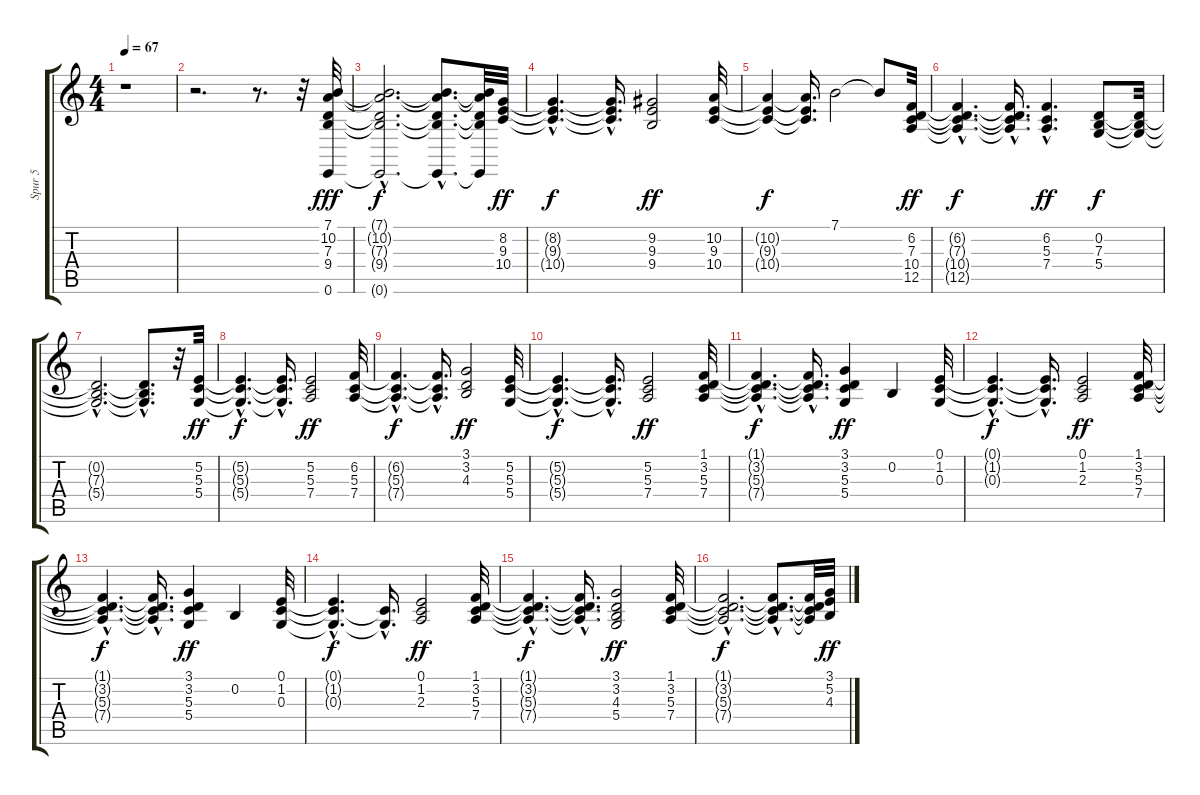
\track ("Spur 5" "Spur 5") {instrument synthstrings1}
\staff {score tabs}
\tuning (E4 B3 G3 D3 A2 E2) {hide}
\ts (4 4)
\tempo 67
\clef g2
\ks c
r.1{dy fff instrument synthstrings1} |
r.2{d} r.8{d} r.32 (7.1 10.2 7.3 9.4 0.6).32 |
(7.1{hac t} 10.2{hac t} 7.3{hac t} 9.4{hac t} 0.6{hac t}).2{d dy f} (7.1{hac t} 10.2{hac t} 7.3{hac t} 9.4{hac t} 0.6{hac t}).8{d} (7.1{t} 10.2{t} 7.3{t} 9.4{t} 0.6{t}).32 (8.2 9.3 10.4).32{dy ff} |
(8.2{hac t} 9.3{hac t} 10.4{hac t}).4{d dy f} (8.2{hac t} 9.3{hac t} 10.4{hac t}).16{d} (9.2 9.3 9.4).2{dy ff} (10.2 9.3 10.4).32 |
(10.2{t} 9.3{t} 10.4{t}).4{dy f} (10.2{t} 9.3{t} 10.4{t}).16{d} 7.1.2 7.1{t}.8 (6.2 7.3 10.4 12.5).32{dy ff} |
(6.2{hac t} 7.3{hac t} 10.4{hac t} 12.5{hac t}).4{d dy f} (6.2{hac t} 7.3{hac t} 10.4{hac t} 12.5{hac t}).16{d} (6.2{hac} 5.3{hac} 7.4{hac}).4{d dy ff} (0.2 7.3 5.4).8{dy f} (0.2{t} 7.3{t} 5.4{t}).32 |
(0.2{hac t} 7.3{hac t} 5.4{hac t}).2{d} (0.2{t} 7.3{t} 5.4{hac t}).8{d} r.32 (5.2 5.3 5.4).32{dy ff} |
(5.2{hac t} 5.3{hac t} 5.4{hac t}).4{d dy f} (5.2{hac t} 5.3{hac t} 5.4{hac t}).16{d} (5.2 5.3 7.4).2{dy ff} (6.2 5.3 7.4).32 |
(6.2{hac t} 5.3{hac t} 7.4{hac t}).4{d dy f} (6.2{hac t} 5.3{hac t} 7.4{hac t}).16{d} (3.1 3.2 4.3).2{dy ff} (5.2 5.3 5.4).32 |
(5.2{hac t} 5.3{hac t} 5.4{hac t}).4{d dy f} (5.2{hac t} 5.3{hac t} 5.4{hac t}).16{d} (5.2 5.3 7.4).2{dy ff} (1.1 3.2 5.3 7.4).32 |
(1.1{hac t} 3.2{hac t} 5.3{hac t} 7.4{hac t}).4{d dy f} (1.1{hac t} 3.2{hac t} 5.3{hac t} 7.4{hac t}).16{d} (3.1 3.2 5.3 5.4).4{dy ff} 0.2.4 (0.1 1.2 0.3).32 |
(0.1{hac t} 1.2{hac t} 0.3{hac t}).4{d dy f} (0.1{hac t} 1.2{hac t} 0.3{hac t}).16{d} (0.1 1.2 2.3).2{dy ff} (1.1 3.2 5.3 7.4).32 |
(1.1{hac t} 3.2{hac t} 5.3{hac t} 7.4{hac t}).4{d dy f} (1.1{hac t} 3.2{hac t} 5.3{hac t} 7.4{hac t}).16{d} (3.1 3.2 5.3 5.4).4{dy ff} 0.2.4 (0.1 1.2 0.3).32 |
(0.1{t} 1.2{hac t} 0.3{hac t}).4{d dy f} (1.2{hac t} 0.3{hac t}).16{d} (0.1 1.2 2.3).2{dy ff} (1.1 3.2 5.3 7.4).32 |
(1.1{hac t} 3.2{hac t} 5.3{hac t} 7.4{hac t}).4{d dy f} (1.1{hac t} 3.2{hac t} 5.3{hac t} 7.4{hac t}).16{d} (3.1 3.2 4.3 5.4).2{dy ff} (1.1 3.2 5.3 7.4).32 |
(1.1{hac t} 3.2{hac t} 5.3{hac t} 7.4{hac t}).2{d dy f} (1.1{hac t} 3.2{hac t} 5.3{hac t} 7.4{hac t}).8{d} (1.1{t} 3.2{t} 5.3{t} 7.4{t}).32 (3.1 5.2 4.3).32{dy ff}
